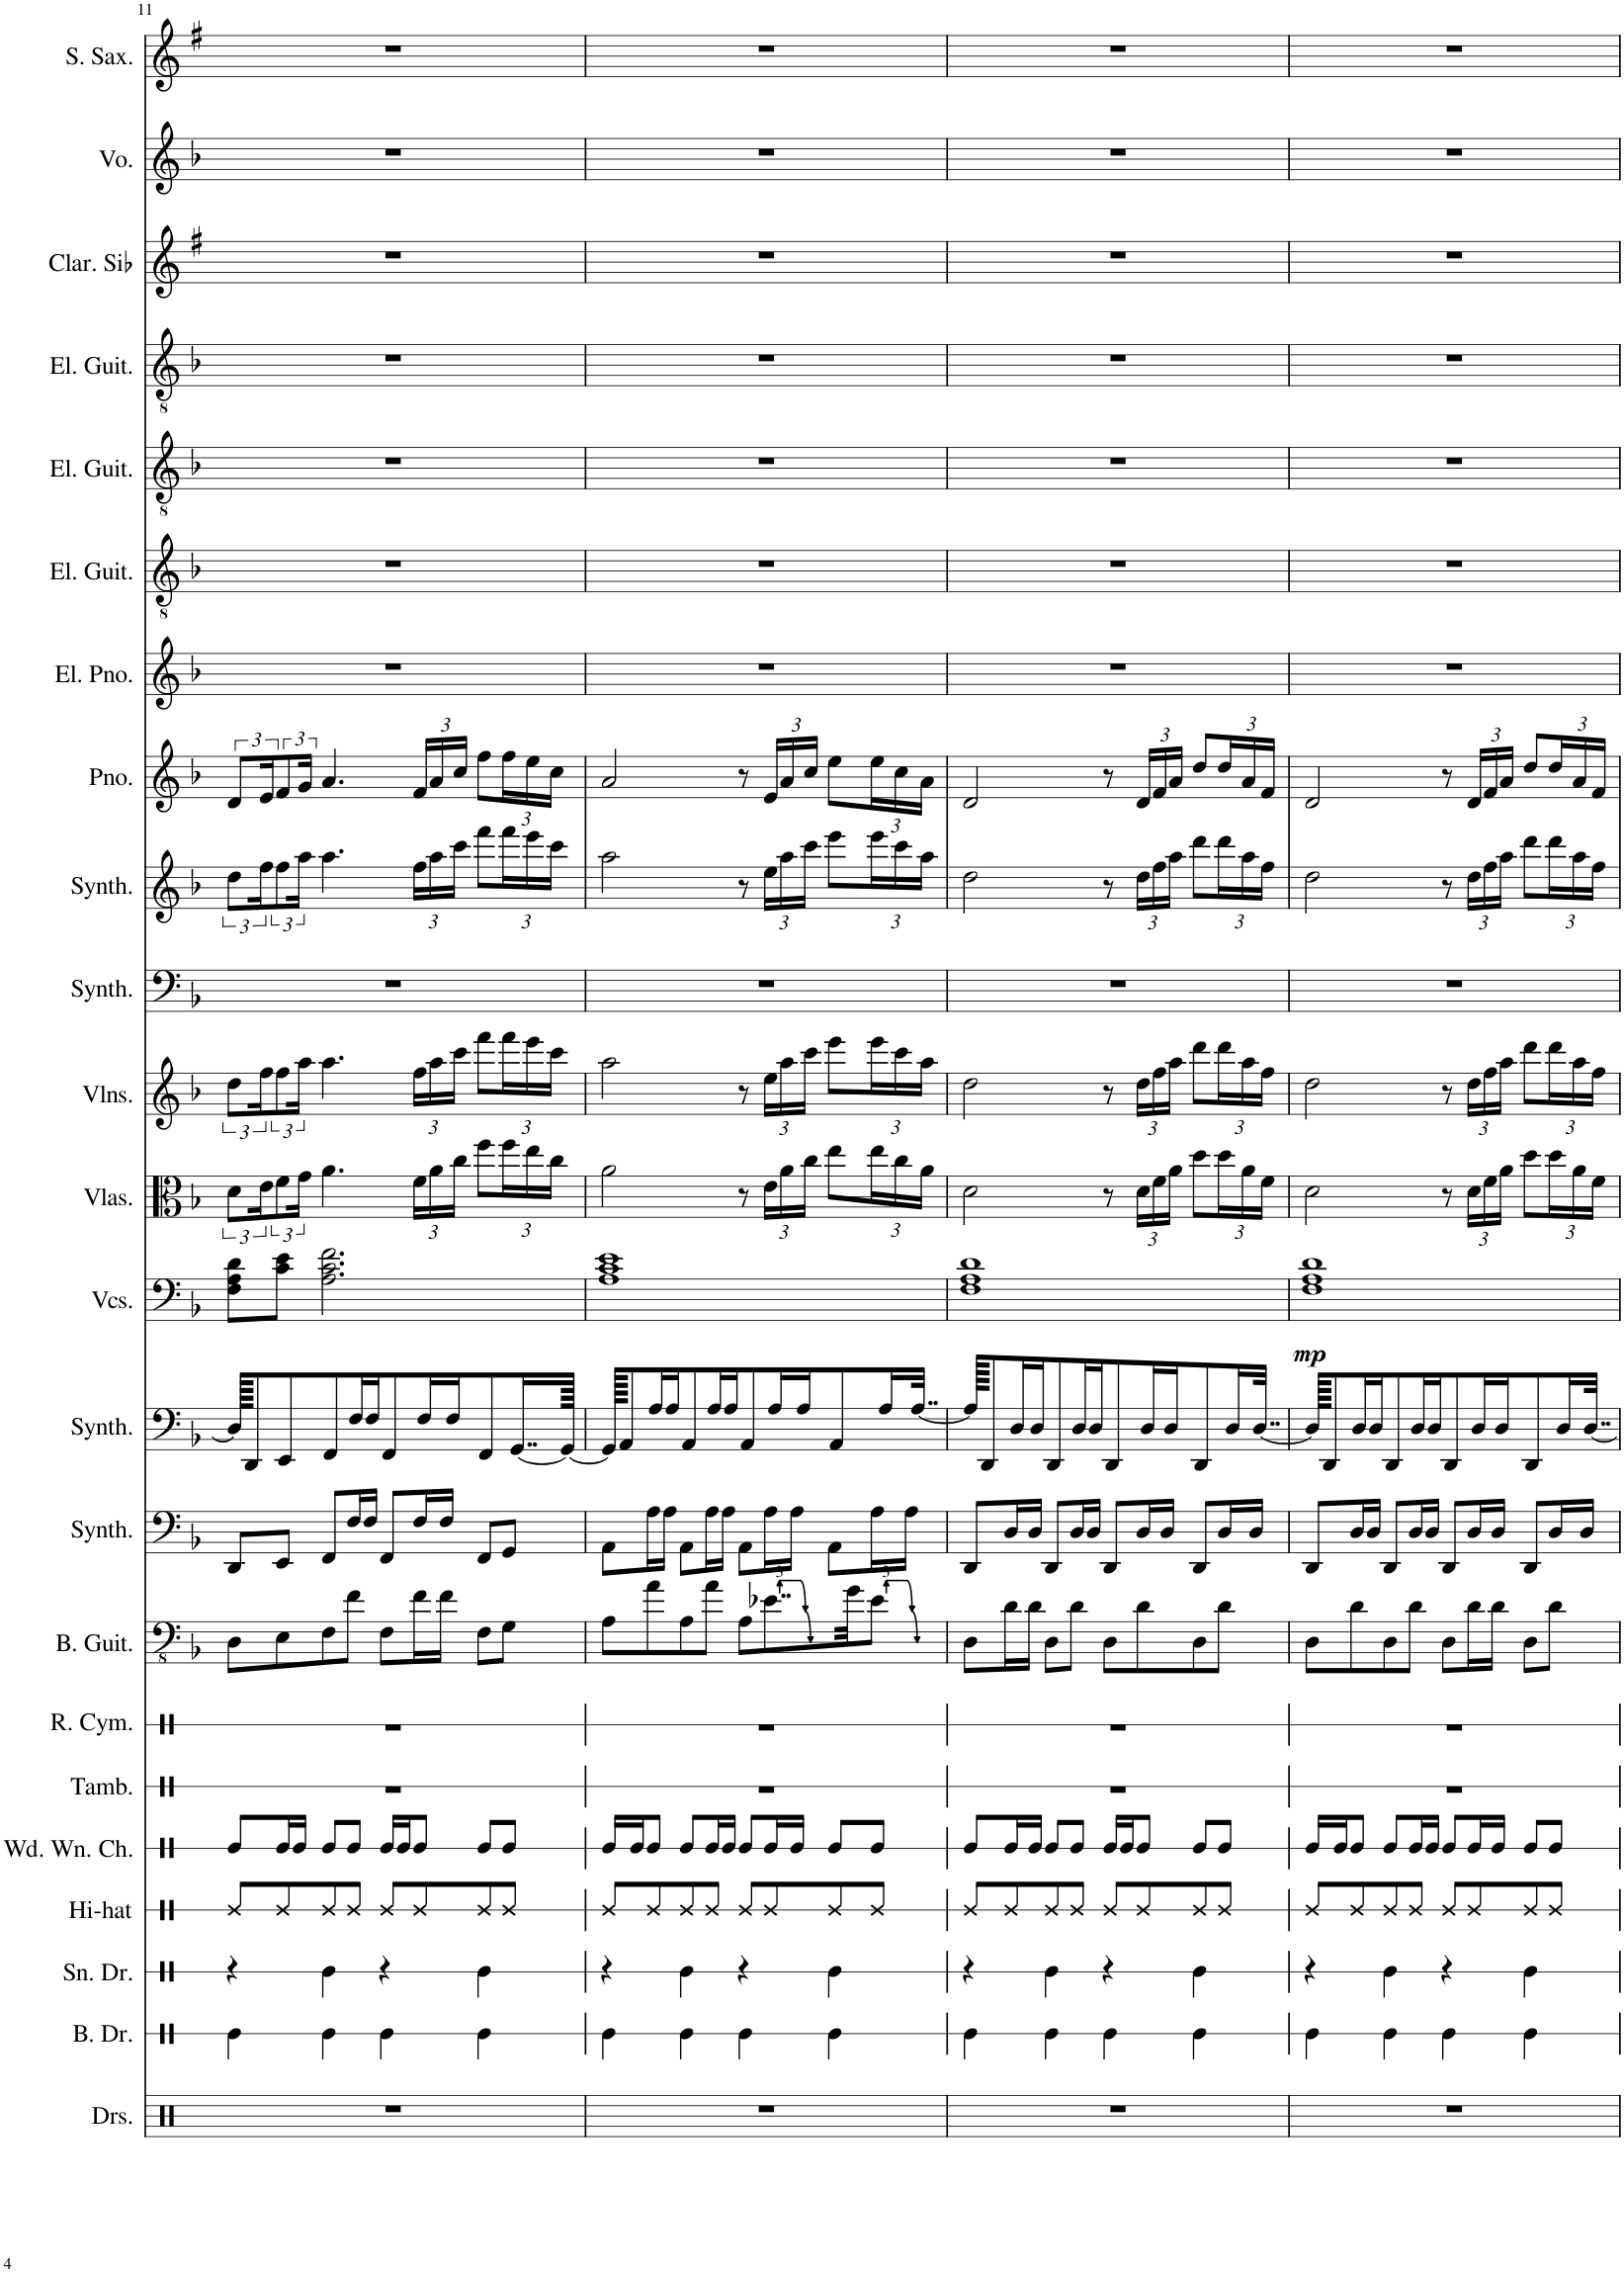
**kern	**kern	**kern	**kern	**kern	**kern	**kern	**kern	**kern	**kern	**kern	**dynam	**kern	**kern	**kern	**kern	**kern	**kern	**kern	**kern	**kern	**kern	**kern	**kern
*part23	*part22	*part21	*part20	*part19	*part18	*part17	*part16	*part15	*part14	*part13	*part13	*part12	*part11	*part10	*part9	*part8	*part7	*part6	*part5	*part4	*part3	*part2	*part1
*staff23	*staff22	*staff21	*staff20	*staff19	*staff18	*staff17	*staff16	*staff15	*staff14	*staff13	*staff13	*staff12	*staff11	*staff10	*staff9	*staff8	*staff7	*staff6	*staff5	*staff4	*staff3	*staff2	*staff1
*I"Drumset	*I"Bass Drum	*I"Snare Drum	*I"Hi-hat	*I"Wooden Wind Chimes	*I"Tambourine	*I"Ride Cymbal	*I"Bass Guitar	*I"Brass Synthesizer	*I"Brass Synthesizer	*I"Violoncellos	*	*I"Violas	*I"Violins	*I"Sweep Synthesizer	*I"Sci-fi Synthesizer	*I"Piano	*I"Electric Piano	*I"Electric Guitar	*I"Electric Guitar	*I"Electric Guitar	*I"Clarinette en Sib	*I"Voice	*I"Soprano Saxophone
*I'Drs.	*I'B. Dr.	*I'Sn. Dr.	*I'Hi-hat	*I'Wd. Wn. Ch.	*I'Tamb.	*I'R. Cym.	*I'B. Guit.	*I'Synth.	*I'Synth.	*I'Vcs.	*	*I'Vlas.	*I'Vlns.	*I'Synth.	*I'Synth.	*I'Pno.	*I'El. Pno.	*I'El. Guit.	*I'El. Guit.	*I'El. Guit.	*I'Clar. Sib	*I'Vo.	*I'S. Sax.
!!LO:PB:g=z
*clefX	*clefX	*clefX	*clefX	*clefX	*clefX	*clefX	*clefFv4	*clefF4	*clefF4	*clefF4	*	*clefC3	*clefG2	*clefF4	*clefG2	*clefG2	*clefG2	*clefGv2	*clefGv2	*clefGv2	*clefG2	*clefG2	*clefG2
*	*	*	*	*	*	*	*	*	*	*	*	*	*	*	*	*	*	*	*	*	*Trd1c2	*	*Trd1c2
*k[]	*k[]	*k[]	*k[]	*k[]	*k[]	*k[]	*k[b-]	*k[b-]	*k[b-]	*k[b-]	*	*k[b-]	*k[b-]	*k[b-]	*k[b-]	*k[b-]	*k[b-]	*k[b-]	*k[b-]	*k[b-]	*k[f#]	*k[b-]	*k[f#]
*M4/4	*M4/4	*M4/4	*M4/4	*M4/4	*M4/4	*M4/4	*M4/4	*M4/4	*M4/4	*M4/4	*	*M4/4	*M4/4	*M4/4	*M4/4	*M4/4	*M4/4	*M4/4	*M4/4	*M4/4	*M4/4	*M4/4	*M4/4
=11	=11	=11	=11	=11	=11	=11	=11	=11	=11	=11	=11	=11	=11	=11	=11	=11	=11	=11	=11	=11	=11	=11	=11
1r	4Re\	4r	8Re/L	8Re/L	1r	1r	8DD\L	8DD/L	128D/KKKKL]	8F\ 8A\ 8d\L	.	12d\L	12dd\L	1r	12dd\L	12d/L	1r	1r	1r	1r	1r	1r	1r
.	.	.	.	.	.	.	.	.	8DD/	.	.	.	.	.	.	.	.	.	.	.	.	.	.
.	.	.	.	.	.	.	.	.	.	.	.	24e\K	24ff\K	.	24ff\K	24e/K	.	.	.	.	.	.	.
.	.	.	8Re/	16Re/L	.	.	8EE\	8EE/J	.	8c\ 8e\J	.	12f\	12ff\	.	12ff\	12f/	.	.	.	.	.	.	.
.	.	.	.	.	.	.	.	.	8EE/	.	.	.	.	.	.	.	.	.	.	.	.	.	.
.	.	.	.	16Re/JJ	.	.	.	.	.	.	.	.	.	.	.	.	.	.	.	.	.	.	.
.	.	.	.	.	.	.	.	.	.	.	.	24g\Jk	24aa\Jk	.	24aa\Jk	24g/Jk	.	.	.	.	.	.	.
.	4Re\	4Re\	8Re/	8Re/L	.	.	8FF\	8FF/L	.	2.A\ 2.c\ 2.f\	.	4.a\	4.aa\	.	4.aa\	4.a/	.	.	.	.	.	.	.
.	.	.	.	.	.	.	.	.	8FF/	.	.	.	.	.	.	.	.	.	.	.	.	.	.
.	.	.	8Re/J	8Re/J	.	.	8F\J	16F/L	.	.	.	.	.	.	.	.	.	.	.	.	.	.	.
.	.	.	.	.	.	.	.	.	16F/L	.	.	.	.	.	.	.	.	.	.	.	.	.	.
.	.	.	.	.	.	.	.	16F/JJ	.	.	.	.	.	.	.	.	.	.	.	.	.	.	.
.	.	.	.	.	.	.	.	.	16F/J	.	.	.	.	.	.	.	.	.	.	.	.	.	.
.	4Re\	4r	8Re/L	16Re/LL	.	.	8FF\L	8FF/L	.	.	.	.	.	.	.	.	.	.	.	.	.	.	.
.	.	.	.	.	.	.	.	.	8FF/	.	.	.	.	.	.	.	.	.	.	.	.	.	.
.	.	.	.	16Re/J	.	.	.	.	.	.	.	.	.	.	.	.	.	.	.	.	.	.	.
*	*	*	*	*	*	*	*	*	*	*	*	*Xbrackettup	*Xbrackettup	*	*Xbrackettup	*Xbrackettup	*	*	*	*	*	*	*
.	.	.	8Re/	8Re/J	.	.	16F\L	16F/L	.	.	.	24f\LL	24ff\LL	.	24ff\LL	24f/LL	.	.	.	.	.	.	.
.	.	.	.	.	.	.	.	.	16F/L	.	.	.	.	.	.	.	.	.	.	.	.	.	.
.	.	.	.	.	.	.	.	.	.	.	.	24a\	24aa\	.	24aa\	24a/	.	.	.	.	.	.	.
.	.	.	.	.	.	.	16F\JJ	16F/JJ	.	.	.	.	.	.	.	.	.	.	.	.	.	.	.
.	.	.	.	.	.	.	.	.	16F/J	.	.	.	.	.	.	.	.	.	.	.	.	.	.
.	.	.	.	.	.	.	.	.	.	.	.	24cc\JJ	24ccc\JJ	.	24ccc\JJ	24cc/JJ	.	.	.	.	.	.	.
.	4Re\	4Re\	8Re/	8Re/L	.	.	8FF\L	8FF/L	.	.	.	8ff\L	8fff\L	.	8fff\L	8ff\L	.	.	.	.	.	.	.
.	.	.	.	.	.	.	.	.	8FF/	.	.	.	.	.	.	.	.	.	.	.	.	.	.
.	.	.	8Re/J	8Re/J	.	.	8GG\J	8GG/J	.	.	.	24ff\L	24fff\L	.	24fff\L	24ff\L	.	.	.	.	.	.	.
.	.	.	.	.	.	.	.	.	[16..GG/L	.	.	.	.	.	.	.	.	.	.	.	.	.	.
.	.	.	.	.	.	.	.	.	.	.	.	24ee\	24eee\	.	24eee\	24ee\	.	.	.	.	.	.	.
.	.	.	.	.	.	.	.	.	.	.	.	24cc\JJ	24ccc\JJ	.	24ccc\JJ	24cc\JJ	.	.	.	.	.	.	.
.	.	.	.	.	.	.	.	.	128GG/JJkkk_	.	.	.	.	.	.	.	.	.	.	.	.	.	.
=12	=12	=12	=12	=12	=12	=12	=12	=12	=12	=12	=12	=12	=12	=12	=12	=12	=12	=12	=12	=12	=12	=12	=12
1r	4Re\	4r	8Re/L	16Re/LL	1r	1r	8AA\L	8AA\L	128GG/KKKKL]	1A 1c 1e	.	2a\	2aa\	1r	2aa\	2a/	1r	1r	1r	1r	1r	1r	1r
.	.	.	.	.	.	.	.	.	8AA/	.	.	.	.	.	.	.	.	.	.	.	.	.	.
.	.	.	.	16Re/J	.	.	.	.	.	.	.	.	.	.	.	.	.	.	.	.	.	.	.
.	.	.	8Re/	8Re/J	.	.	8A\	16A\L	.	.	.	.	.	.	.	.	.	.	.	.	.	.	.
.	.	.	.	.	.	.	.	.	16A/L	.	.	.	.	.	.	.	.	.	.	.	.	.	.
.	.	.	.	.	.	.	.	16A\JJ	.	.	.	.	.	.	.	.	.	.	.	.	.	.	.
.	.	.	.	.	.	.	.	.	16A/J	.	.	.	.	.	.	.	.	.	.	.	.	.	.
.	4Re\	4Re\	8Re/	8Re/L	.	.	8AA\	8AA\L	.	.	.	.	.	.	.	.	.	.	.	.	.	.	.
.	.	.	.	.	.	.	.	.	8AA/	.	.	.	.	.	.	.	.	.	.	.	.	.	.
.	.	.	8Re/J	16Re/L	.	.	8A\J	16A\L	.	.	.	.	.	.	.	.	.	.	.	.	.	.	.
.	.	.	.	.	.	.	.	.	16A/L	.	.	.	.	.	.	.	.	.	.	.	.	.	.
.	.	.	.	16Re/JJ	.	.	.	16A\JJ	.	.	.	.	.	.	.	.	.	.	.	.	.	.	.
.	.	.	.	.	.	.	.	.	16A/J	.	.	.	.	.	.	.	.	.	.	.	.	.	.
.	4Re\	4r	8Re/L	8Re/L	.	.	8AA\L	8AA\L	.	.	.	8r	8r	.	8r	8r	.	.	.	.	.	.	.
.	.	.	.	.	.	.	.	.	8AA/	.	.	.	.	.	.	.	.	.	.	.	.	.	.
.	.	.	8Re/	16Re/L	.	.	8..E-X\	16A\L	.	.	.	24e\LL	24ee\LL	.	24ee\LL	24e/LL	.	.	.	.	.	.	.
.	.	.	.	.	.	.	.	.	16A/L	.	.	.	.	.	.	.	.	.	.	.	.	.	.
.	.	.	.	.	.	.	.	.	.	.	.	24a\	24aa\	.	24aa\	24a/	.	.	.	.	.	.	.
.	.	.	.	16Re/JJ	.	.	.	16A\JJ	.	.	.	.	.	.	.	.	.	.	.	.	.	.	.
.	.	.	.	.	.	.	.	.	16A/J	.	.	.	.	.	.	.	.	.	.	.	.	.	.
.	.	.	.	.	.	.	.	.	.	.	.	24cc\JJ	24ccc\JJ	.	24ccc\JJ	24cc/JJ	.	.	.	.	.	.	.
.	4Re\	4Re\	8Re/	8Re/L	.	.	.	8AA\L	.	.	.	8ee\L	8eee\L	.	8eee\L	8ee\L	.	.	.	.	.	.	.
.	.	.	.	.	.	.	.	.	8AA/	.	.	.	.	.	.	.	.	.	.	.	.	.	.
.	.	.	.	.	.	.	32G\KK	.	.	.	.	.	.	.	.	.	.	.	.	.	.	.	.
.	.	.	8Re/J	8Re/J	.	.	8E-\J	16A\L	.	.	.	24ee\L	24eee\L	.	24eee\L	24ee\L	.	.	.	.	.	.	.
.	.	.	.	.	.	.	.	.	16A/L	.	.	.	.	.	.	.	.	.	.	.	.	.	.
.	.	.	.	.	.	.	.	.	.	.	.	24cc\	24ccc\	.	24ccc\	24cc\	.	.	.	.	.	.	.
.	.	.	.	.	.	.	.	16A\JJ	.	.	.	.	.	.	.	.	.	.	.	.	.	.	.
.	.	.	.	.	.	.	.	.	[32..A/JJk	.	.	.	.	.	.	.	.	.	.	.	.	.	.
.	.	.	.	.	.	.	.	.	.	.	.	24a\JJ	24aa\JJ	.	24aa\JJ	24a\JJ	.	.	.	.	.	.	.
=13	=13	=13	=13	=13	=13	=13	=13	=13	=13	=13	=13	=13	=13	=13	=13	=13	=13	=13	=13	=13	=13	=13	=13
1r	4Re\	4r	8Re/L	8Re/L	1r	1r	8DD\L	8DD/L	128A/KKKKL]	1F 1A 1d	.	2d\	2dd\	1r	2dd\	2d/	1r	1r	1r	1r	1r	1r	1r
.	.	.	.	.	.	.	.	.	8DD/	.	.	.	.	.	.	.	.	.	.	.	.	.	.
.	.	.	8Re/	16Re/L	.	.	16D\L	16D/L	.	.	.	.	.	.	.	.	.	.	.	.	.	.	.
.	.	.	.	.	.	.	.	.	16D/L	.	.	.	.	.	.	.	.	.	.	.	.	.	.
.	.	.	.	16Re/JJ	.	.	16D\JJ	16D/JJ	.	.	.	.	.	.	.	.	.	.	.	.	.	.	.
.	.	.	.	.	.	.	.	.	16D/J	.	.	.	.	.	.	.	.	.	.	.	.	.	.
.	4Re\	4Re\	8Re/	8Re/L	.	.	8DD\L	8DD/L	.	.	.	.	.	.	.	.	.	.	.	.	.	.	.
.	.	.	.	.	.	.	.	.	8DD/	.	.	.	.	.	.	.	.	.	.	.	.	.	.
.	.	.	8Re/J	8Re/J	.	.	8D\J	16D/L	.	.	.	.	.	.	.	.	.	.	.	.	.	.	.
.	.	.	.	.	.	.	.	.	16D/L	.	.	.	.	.	.	.	.	.	.	.	.	.	.
.	.	.	.	.	.	.	.	16D/JJ	.	.	.	.	.	.	.	.	.	.	.	.	.	.	.
.	.	.	.	.	.	.	.	.	16D/J	.	.	.	.	.	.	.	.	.	.	.	.	.	.
.	4Re\	4r	8Re/L	16Re/LL	.	.	8DD\L	8DD/L	.	.	.	8r	8r	.	8r	8r	.	.	.	.	.	.	.
.	.	.	.	.	.	.	.	.	8DD/	.	.	.	.	.	.	.	.	.	.	.	.	.	.
.	.	.	.	16Re/J	.	.	.	.	.	.	.	.	.	.	.	.	.	.	.	.	.	.	.
.	.	.	8Re/	8Re/J	.	.	8D\	16D/L	.	.	.	24d\LL	24dd\LL	.	24dd\LL	24d/LL	.	.	.	.	.	.	.
.	.	.	.	.	.	.	.	.	16D/L	.	.	.	.	.	.	.	.	.	.	.	.	.	.
.	.	.	.	.	.	.	.	.	.	.	.	24f\	24ff\	.	24ff\	24f/	.	.	.	.	.	.	.
.	.	.	.	.	.	.	.	16D/JJ	.	.	.	.	.	.	.	.	.	.	.	.	.	.	.
.	.	.	.	.	.	.	.	.	16D/J	.	.	.	.	.	.	.	.	.	.	.	.	.	.
.	.	.	.	.	.	.	.	.	.	.	.	24a\JJ	24aa\JJ	.	24aa\JJ	24a/JJ	.	.	.	.	.	.	.
.	4Re\	4Re\	8Re/	8Re/L	.	.	8DD\	8DD/L	.	.	.	8dd\L	8ddd\L	.	8ddd\L	8dd/L	.	.	.	.	.	.	.
.	.	.	.	.	.	.	.	.	8DD/	.	.	.	.	.	.	.	.	.	.	.	.	.	.
.	.	.	8Re/J	8Re/J	.	.	8D\J	16D/L	.	.	.	24dd\L	24ddd\L	.	24ddd\L	24dd/L	.	.	.	.	.	.	.
.	.	.	.	.	.	.	.	.	16D/L	.	.	.	.	.	.	.	.	.	.	.	.	.	.
.	.	.	.	.	.	.	.	.	.	.	.	24a\	24aa\	.	24aa\	24a/	.	.	.	.	.	.	.
.	.	.	.	.	.	.	.	16D/JJ	.	.	.	.	.	.	.	.	.	.	.	.	.	.	.
.	.	.	.	.	.	.	.	.	[32..D/JJk	.	.	.	.	.	.	.	.	.	.	.	.	.	.
.	.	.	.	.	.	.	.	.	.	.	.	24f\JJ	24ff\JJ	.	24ff\JJ	24f/JJ	.	.	.	.	.	.	.
=14	=14	=14	=14	=14	=14	=14	=14	=14	=14	=14	=14	=14	=14	=14	=14	=14	=14	=14	=14	=14	=14	=14	=14
!	!	!	!	!	!	!	!	!	!	!	!LO:DY:b	!	!	!	!	!	!	!	!	!	!	!	!
1r	4Re\	4r	8Re/L	16Re/LL	1r	1r	8DD\L	8DD/L	128D/KKKKL]	1F 1A 1d	mp	2d\	2dd\	1r	2dd\	2d/	1r	1r	1r	1r	1r	1r	1r
.	.	.	.	.	.	.	.	.	8DD/	.	.	.	.	.	.	.	.	.	.	.	.	.	.
.	.	.	.	16Re/J	.	.	.	.	.	.	.	.	.	.	.	.	.	.	.	.	.	.	.
.	.	.	8Re/	8Re/J	.	.	8D\	16D/L	.	.	.	.	.	.	.	.	.	.	.	.	.	.	.
.	.	.	.	.	.	.	.	.	16D/L	.	.	.	.	.	.	.	.	.	.	.	.	.	.
.	.	.	.	.	.	.	.	16D/JJ	.	.	.	.	.	.	.	.	.	.	.	.	.	.	.
.	.	.	.	.	.	.	.	.	16D/J	.	.	.	.	.	.	.	.	.	.	.	.	.	.
.	4Re\	4Re\	8Re/	8Re/L	.	.	8DD\	8DD/L	.	.	.	.	.	.	.	.	.	.	.	.	.	.	.
.	.	.	.	.	.	.	.	.	8DD/	.	.	.	.	.	.	.	.	.	.	.	.	.	.
.	.	.	8Re/J	16Re/L	.	.	8D\J	16D/L	.	.	.	.	.	.	.	.	.	.	.	.	.	.	.
.	.	.	.	.	.	.	.	.	16D/L	.	.	.	.	.	.	.	.	.	.	.	.	.	.
.	.	.	.	16Re/JJ	.	.	.	16D/JJ	.	.	.	.	.	.	.	.	.	.	.	.	.	.	.
.	.	.	.	.	.	.	.	.	16D/J	.	.	.	.	.	.	.	.	.	.	.	.	.	.
.	4Re\	4r	8Re/L	8Re/L	.	.	8DD\L	8DD/L	.	.	.	8r	8r	.	8r	8r	.	.	.	.	.	.	.
.	.	.	.	.	.	.	.	.	8DD/	.	.	.	.	.	.	.	.	.	.	.	.	.	.
.	.	.	8Re/	16Re/L	.	.	16D\L	16D/L	.	.	.	24d\LL	24dd\LL	.	24dd\LL	24d/LL	.	.	.	.	.	.	.
.	.	.	.	.	.	.	.	.	16D/L	.	.	.	.	.	.	.	.	.	.	.	.	.	.
.	.	.	.	.	.	.	.	.	.	.	.	24f\	24ff\	.	24ff\	24f/	.	.	.	.	.	.	.
.	.	.	.	16Re/JJ	.	.	16D\JJ	16D/JJ	.	.	.	.	.	.	.	.	.	.	.	.	.	.	.
.	.	.	.	.	.	.	.	.	16D/J	.	.	.	.	.	.	.	.	.	.	.	.	.	.
.	.	.	.	.	.	.	.	.	.	.	.	24a\JJ	24aa\JJ	.	24aa\JJ	24a/JJ	.	.	.	.	.	.	.
.	4Re\	4Re\	8Re/	8Re/L	.	.	8DD\L	8DD/L	.	.	.	8dd\L	8ddd\L	.	8ddd\L	8dd/L	.	.	.	.	.	.	.
.	.	.	.	.	.	.	.	.	8DD/	.	.	.	.	.	.	.	.	.	.	.	.	.	.
.	.	.	8Re/J	8Re/J	.	.	8D\J	16D/L	.	.	.	24dd\L	24ddd\L	.	24ddd\L	24dd/L	.	.	.	.	.	.	.
.	.	.	.	.	.	.	.	.	16D/L	.	.	.	.	.	.	.	.	.	.	.	.	.	.
.	.	.	.	.	.	.	.	.	.	.	.	24a\	24aa\	.	24aa\	24a/	.	.	.	.	.	.	.
.	.	.	.	.	.	.	.	16D/JJ	.	.	.	.	.	.	.	.	.	.	.	.	.	.	.
.	.	.	.	.	.	.	.	.	[32..D/JJk	.	.	.	.	.	.	.	.	.	.	.	.	.	.
.	.	.	.	.	.	.	.	.	.	.	.	24f\JJ	24ff\JJ	.	24ff\JJ	24f/JJ	.	.	.	.	.	.	.
=	=	=	=	=	=	=	=	=	=	=	=	=	=	=	=	=	=	=	=	=	=	=	=
*-	*-	*-	*-	*-	*-	*-	*-	*-	*-	*-	*-	*-	*-	*-	*-	*-	*-	*-	*-	*-	*-	*-	*-
